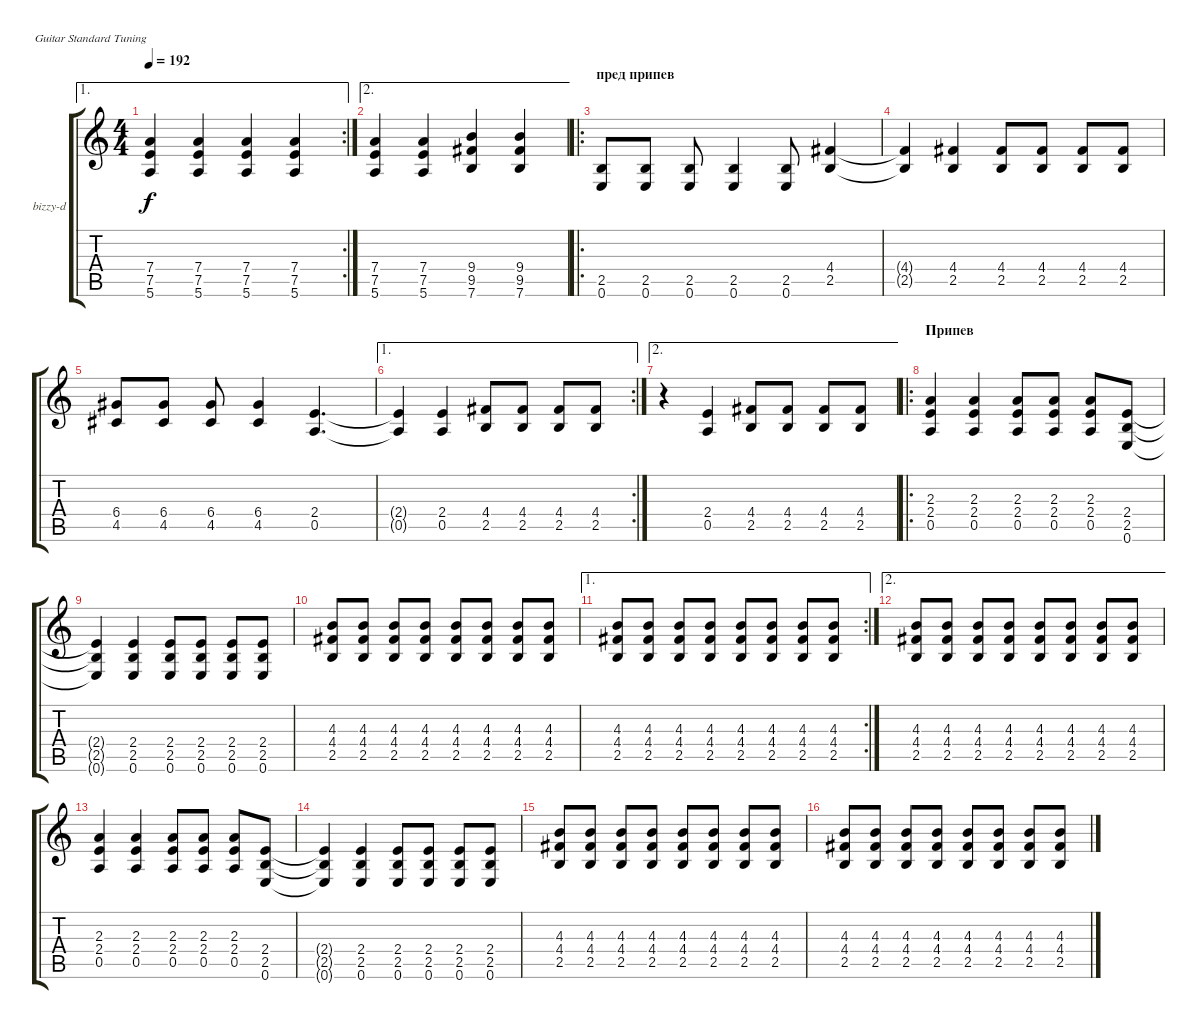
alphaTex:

\defaultSystemsLayout 4
\bracketExtendMode groupsimilarinstruments
\firstSystemTrackNameOrientation horizontal
\otherSystemsTrackNameOrientation horizontal
\track (" Deryck Whibley" "bizzy-d") {instrument overdrivenguitar}
\staff {score tabs}
\tuning (E4 B3 G3 D3 A2 E2)
\ae 1
\rc 2
\ts (4 4)
\tempo 192
\clef g2
\ks c
(5.6 7.5 7.4).4{dy f} (5.6 7.5 7.4).4 (5.6 7.5 7.4).4 (5.6 7.5 7.4).4 |
\ae 2
(5.6 7.5 7.4).4 (5.6 7.5 7.4).4 (7.6 9.5 9.4).4 (7.6 9.5 9.4).4 |
\ro
\section ("" "пред припев")
(2.5 0.6).8 (2.5 0.6).8 (2.5 0.6).8 (2.5 0.6).4 (2.5 0.6).8 (4.4 2.5).4 |
(4.4{t} 2.5{t}).4 (4.4 2.5).4 (4.4 2.5).8 (4.4 2.5).8 (4.4 2.5).8 (4.4 2.5).8 |
(6.4 4.5).8 (6.4 4.5).8 (6.4 4.5).8 (6.4 4.5).4 (2.4 0.5).4{d} |
\ae 1
\rc 2
(2.4{t} 0.5{t}).4 (2.4 0.5).4 (4.4 2.5).8 (4.4 2.5).8 (4.4 2.5).8 (4.4 2.5).8 |
\ae 2
r.4 (2.4 0.5).4 (4.4 2.5).8 (4.4 2.5).8 (4.4 2.5).8 (4.4 2.5).8 |
\ro
\section ("" "Припев")
(2.3 2.4 0.5).4 (2.3 2.4 0.5).4 (2.3 2.4 0.5).8 (2.3 2.4 0.5).8 (2.3 2.4 0.5).8 (2.4 2.5 0.6).8 |
(2.4{t} 2.5{t} 0.6{t}).4 (2.4 2.5 0.6).4 (2.4 2.5 0.6).8 (2.4 2.5 0.6).8 (2.4 2.5 0.6).8 (2.4 2.5 0.6).8 |
(4.3 4.4 2.5).8 (4.3 4.4 2.5).8 (4.3 4.4 2.5).8 (4.3 4.4 2.5).8 (4.3 4.4 2.5).8 (4.3 4.4 2.5).8 (4.3 4.4 2.5).8 (4.3 4.4 2.5).8 |
\ae 1
\rc 2
(4.3 4.4 2.5).8 (4.3 4.4 2.5).8 (4.3 4.4 2.5).8 (4.3 4.4 2.5).8 (4.3 4.4 2.5).8 (4.3 4.4 2.5).8 (4.3 4.4 2.5).8 (4.3 4.4 2.5).8 |
\ae 2
(4.3 4.4 2.5).8 (4.3 4.4 2.5).8 (4.3 4.4 2.5).8 (4.3 4.4 2.5).8 (4.3 4.4 2.5).8 (4.3 4.4 2.5).8 (4.3 4.4 2.5).8 (4.3 4.4 2.5).8 |
(2.3 2.4 0.5).4 (2.3 2.4 0.5).4 (2.3 2.4 0.5).8 (2.3 2.4 0.5).8 (2.3 2.4 0.5).8 (2.4 2.5 0.6).8 |
(2.4{t} 2.5{t} 0.6{t}).4 (2.4 2.5 0.6).4 (2.4 2.5 0.6).8 (2.4 2.5 0.6).8 (2.4 2.5 0.6).8 (2.4 2.5 0.6).8 |
(4.3 4.4 2.5).8 (4.3 4.4 2.5).8 (4.3 4.4 2.5).8 (4.3 4.4 2.5).8 (4.3 4.4 2.5).8 (4.3 4.4 2.5).8 (4.3 4.4 2.5).8 (4.3 4.4 2.5).8 |
(4.3 4.4 2.5).8 (4.3 4.4 2.5).8 (4.3 4.4 2.5).8 (4.3 4.4 2.5).8 (4.3 4.4 2.5).8 (4.3 4.4 2.5).8 (4.3 4.4 2.5).8 (4.3 4.4 2.5).8
